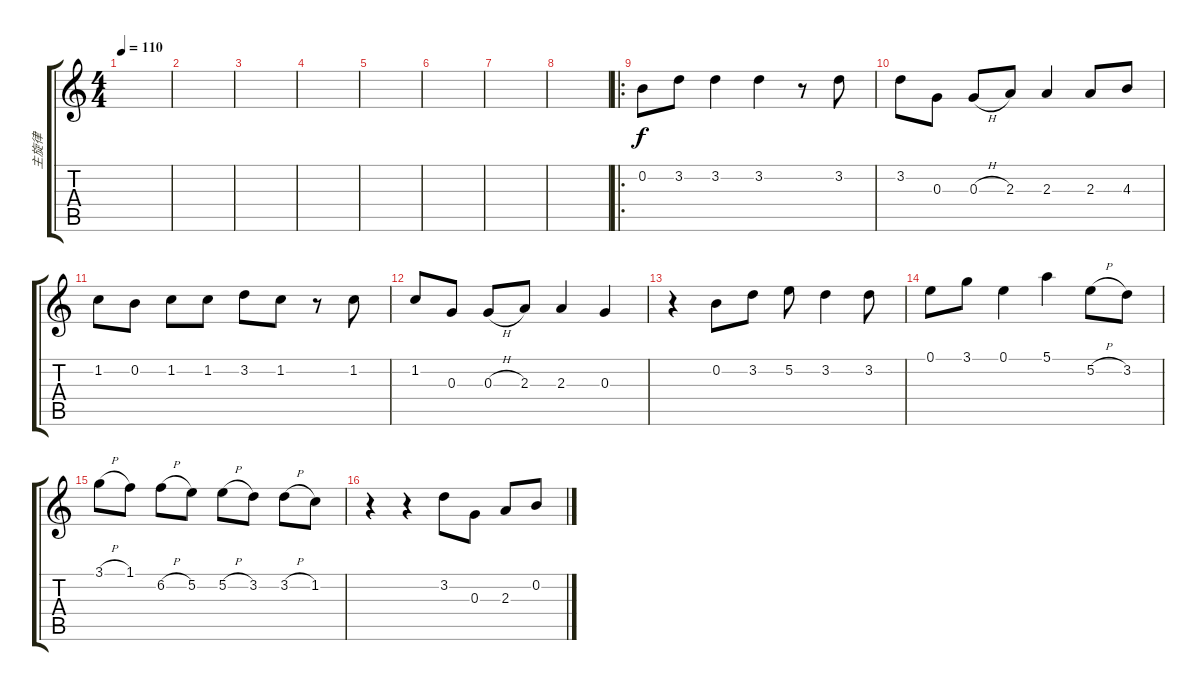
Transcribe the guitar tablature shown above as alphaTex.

\track ("主旋律" "主旋律") {instrument acousticguitarnylon}
\staff {score tabs}
\tuning (E4 B3 G3 D3 A2 E2) {hide}
\ts (4 4)
\tempo 110
\clef g2
\ks c
|
|
|
|
|
|
|
|
\ro
0.2.8 3.2.8 3.2.4 3.2.4 r.8 3.2.8 |
3.2.8 0.3.8 0.3{h}.8 2.3.8 2.3.4 2.3.8 4.3.8 |
1.2.8 0.2.8 1.2.8 1.2.8 3.2.8 1.2.8 r.8 1.2.8 |
1.2.8 0.3.8 0.3{h}.8 2.3.8 2.3.4 0.3.4 |
r.4 0.2.8 3.2.8 5.2.8 3.2.4 3.2.8 |
0.1.8 3.1.8 0.1.4 5.1.4 5.2{h}.8 3.2.8 |
3.1{h}.8 1.1.8 6.2{h}.8 5.2.8 5.2{h}.8 3.2.8 3.2{h}.8 1.2.8 |
r.4 r.4 3.2.8 0.3.8 2.3.8 0.2.8
